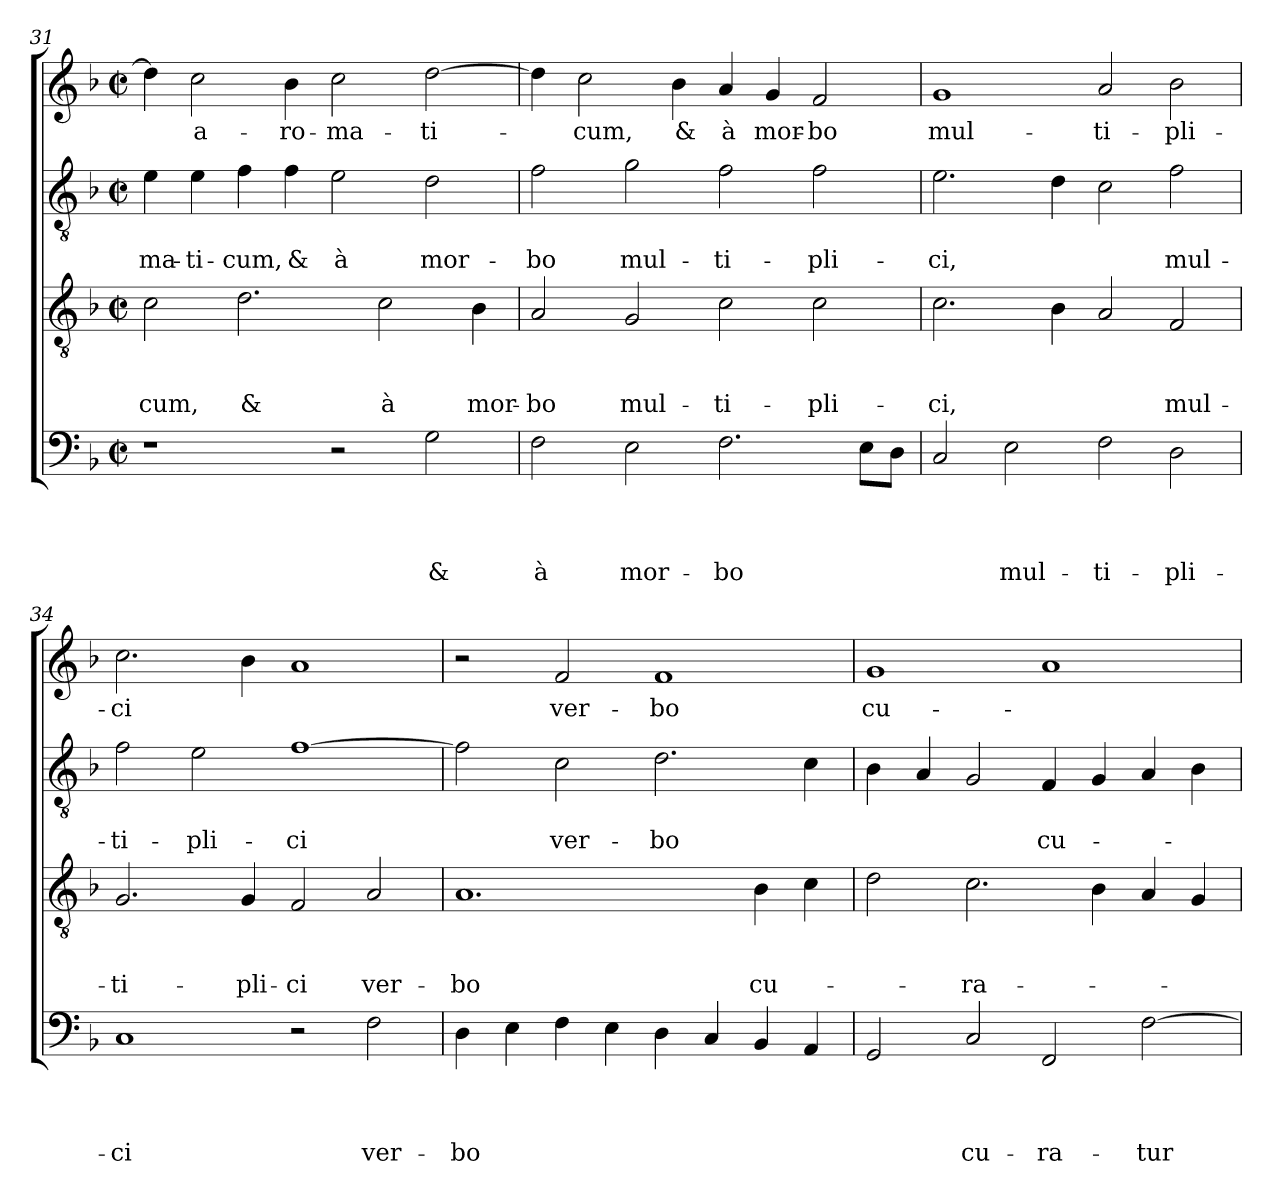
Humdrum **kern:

**kern	**text	**text	**text	**text	**kern	**text	**text	**text	**kern	**text	**text	**kern	**text
*part4	*part4	*part4	*part4	*part4	*part3	*part3	*part3	*part3	*part2	*part2	*part2	*part1	*part1
*staff4	*staff4	*staff4	*staff4	*staff4	*staff3	*staff3	*staff3	*staff3	*staff2	*staff2	*staff2	*staff1	*staff1
!!LO:LB:g=z
*clefF4	*	*	*	*	*clefGv2	*	*	*	*clefGv2	*	*	*clefG2	*
*k[b-]	*	*	*	*	*k[b-]	*	*	*	*k[b-]	*	*	*k[b-]	*
*F:	*	*	*	*	*F:	*	*	*	*F:	*	*	*F:	*
*M2/2	*	*	*	*	*M2/2	*	*	*	*M2/2	*	*	*M2/2	*
*met(c|)	*	*	*	*	*met(c|)	*	*	*	*met(c|)	*	*	*met(c|)	*
=31	=31	=31	=31	=31	=31	=31	=31	=31	=31	=31	=31	=31	=31
!	!	!	!	!	!	!	!	!LO:LY:b	!	!	!LO:LY:b	!	!
1r	.	.	.	.	2c\	.	.	-cum,	4e\	.	-ma-	4dd\]	.
!	!	!	!	!	!	!	!	!	!	!	!LO:LY:b	!	!LO:LY:b
.	.	.	.	.	.	.	.	.	4e\	.	-ti-	2cc\	a-
!	!	!	!	!	!	!	!	!LO:LY:b	!	!	!LO:LY:b	!	!
.	.	.	.	.	2.d\	.	.	&	4f\	.	-cum,	.	.
!	!	!	!	!	!	!	!	!	!	!	!LO:LY:b	!	!LO:LY:b
.	.	.	.	.	.	.	.	.	4f\	.	&	4b-\	-ro-
!	!	!	!	!	!	!	!	!	!	!	!LO:LY:b	!	!LO:LY:b
2r	.	.	.	.	.	.	.	.	2e\	.	à	2cc\	-ma-
!	!	!	!	!	!	!	!	!LO:LY:b	!	!	!	!	!
.	.	.	.	.	2c\	.	.	à	.	.	.	.	.
!	!	!	!	!LO:LY:b	!	!	!	!	!	!	!LO:LY:b	!	!LO:LY:b
2G\	.	.	.	&	.	.	.	.	2d\	.	mor-	[2dd\	-ti-
!	!	!	!	!	!	!	!	!LO:LY:b	!	!	!	!	!
.	.	.	.	.	4B-\	.	.	mor-	.	.	.	.	.
=32	=32	=32	=32	=32	=32	=32	=32	=32	=32	=32	=32	=32	=32
!	!	!	!	!LO:LY:b	!	!	!	!LO:LY:b	!	!	!LO:LY:b	!	!
2F\	.	.	.	à	2A/	.	.	-bo	2f\	.	-bo	4dd\]	.
!	!	!	!	!	!	!	!	!	!	!	!	!	!LO:LY:b
.	.	.	.	.	.	.	.	.	.	.	.	2cc\	-cum,
!	!	!	!	!LO:LY:b	!	!	!	!LO:LY:b	!	!	!LO:LY:b	!	!
2E\	.	.	.	mor-	2G/	.	.	mul-	2g\	.	mul-	.	.
!	!	!	!	!	!	!	!	!	!	!	!	!	!LO:LY:b
.	.	.	.	.	.	.	.	.	.	.	.	4b-\	&
!	!	!	!	!LO:LY:b	!	!	!	!LO:LY:b	!	!	!LO:LY:b	!	!LO:LY:b
2.F\	.	.	.	-bo	2c\	.	.	-ti-	2f\	.	-ti-	4a/	à
!	!	!	!	!	!	!	!	!	!	!	!	!	!LO:LY:b
.	.	.	.	.	.	.	.	.	.	.	.	4g/	mor-
!	!	!	!	!	!	!	!	!LO:LY:b	!	!	!LO:LY:b	!	!LO:LY:b
.	.	.	.	.	2c\	.	.	-pli-	2f\	.	-pli-	2f/	-bo
8E\L	.	.	.	.	.	.	.	.	.	.	.	.	.
8D\J	.	.	.	.	.	.	.	.	.	.	.	.	.
=33	=33	=33	=33	=33	=33	=33	=33	=33	=33	=33	=33	=33	=33
!	!	!	!	!	!	!	!	!LO:LY:b	!	!	!LO:LY:b	!	!LO:LY:b
2C/	.	.	.	.	2.c\	.	.	-ci,	2.e\	.	-ci,	1g	mul-
!	!	!	!	!LO:LY:b	!	!	!	!	!	!	!	!	!
2E\	.	.	.	mul-	.	.	.	.	.	.	.	.	.
.	.	.	.	.	4B-\	.	.	.	4d\	.	.	.	.
!	!	!	!	!LO:LY:b	!	!	!	!	!	!	!	!	!LO:LY:b
2F\	.	.	.	-ti-	2A/	.	.	.	2c\	.	.	2a/	-ti-
!	!	!	!	!LO:LY:b	!	!	!	!LO:LY:b	!	!	!LO:LY:b	!	!LO:LY:b
2D\	.	.	.	-pli-	2F/	.	.	mul-	2f\	.	mul-	2b-\	-pli-
=34	=34	=34	=34	=34	=34	=34	=34	=34	=34	=34	=34	=34	=34
!	!	!	!	!LO:LY:b	!	!	!	!LO:LY:b	!	!	!LO:LY:b	!	!LO:LY:b
1C	.	.	.	-ci	2.G/	.	.	-ti-	2f\	.	-ti-	2.cc\	-ci
!	!	!	!	!	!	!	!	!	!	!	!LO:LY:b	!	!
.	.	.	.	.	.	.	.	.	2e\	.	-pli-	.	.
!	!	!	!	!	!	!	!	!LO:LY:b	!	!	!	!	!
.	.	.	.	.	4G/	.	.	-pli-	.	.	.	4b-\	.
!	!	!	!	!	!	!	!	!LO:LY:b	!	!	!LO:LY:b	!	!
2r	.	.	.	.	2F/	.	.	-ci	[1f	.	-ci	1a	.
!	!	!	!	!LO:LY:b	!	!	!	!LO:LY:b	!	!	!	!	!
2F\	.	.	.	ver-	2A/	.	.	ver-	.	.	.	.	.
=35	=35	=35	=35	=35	=35	=35	=35	=35	=35	=35	=35	=35	=35
!	!	!	!	!LO:LY:b	!	!	!	!LO:LY:b	!	!	!	!	!
4D\	.	.	.	-bo	1.A	.	.	-bo	2f\]	.	.	2r	.
4E\	.	.	.	.	.	.	.	.	.	.	.	.	.
!	!	!	!	!	!	!	!	!	!	!	!LO:LY:b	!	!LO:LY:b
4F\	.	.	.	.	.	.	.	.	2c\	.	ver-	2f/	ver-
4E\	.	.	.	.	.	.	.	.	.	.	.	.	.
!	!	!	!	!	!	!	!	!	!	!	!LO:LY:b	!	!LO:LY:b
4D\	.	.	.	.	.	.	.	.	2.d\	.	-bo	1f	-bo
4C/	.	.	.	.	.	.	.	.	.	.	.	.	.
!	!	!	!	!	!	!	!	!LO:LY:b	!	!	!	!	!
4BB-/	.	.	.	.	4B-\	.	.	cu-	.	.	.	.	.
4AA/	.	.	.	.	4c\	.	.	.	4c\	.	.	.	.
!!LO:LB:g=z
=36	=36	=36	=36	=36	=36	=36	=36	=36	=36	=36	=36	=36	=36
!	!	!	!	!	!	!	!	!	!	!	!	!	!LO:LY:b
2GG/	.	.	.	.	2d\	.	.	.	4B-\	.	.	1g	cu-
.	.	.	.	.	.	.	.	.	4A/	.	.	.	.
!	!	!	!	!LO:LY:b	!	!	!	!LO:LY:b	!	!	!	!	!
2C/	.	.	.	cu-	2.c\	.	.	-ra-	2G/	.	.	.	.
!	!	!	!	!LO:LY:b	!	!	!	!	!	!	!LO:LY:b	!	!
2FF/	.	.	.	-ra-	.	.	.	.	4F/	.	cu-	1a	.
.	.	.	.	.	4B-\	.	.	.	4G/	.	.	.	.
!	!	!	!	!LO:LY:b	!	!	!	!	!	!	!	!	!
[2F\	.	.	.	-tur	4A/	.	.	.	4A/	.	.	.	.
.	.	.	.	.	4G/	.	.	.	4B-\	.	.	.	.
=	=	=	=	=	=	=	=	=	=	=	=	=	=
*-	*-	*-	*-	*-	*-	*-	*-	*-	*-	*-	*-	*-	*-
